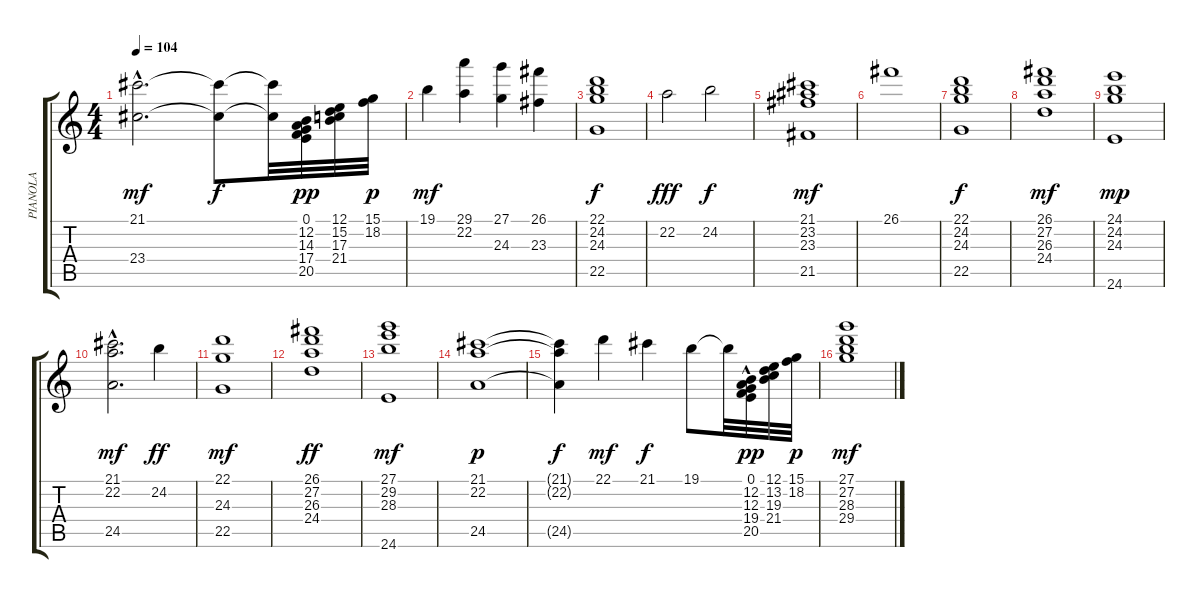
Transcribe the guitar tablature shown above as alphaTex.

\track ("PIANOLA" "PIANOLA") {instrument percussiveorgan}
\staff {score tabs}
\tuning (E4 B3 G3 D3 A2 E2) {hide}
\ts (4 4)
\tempo 104
\clef g2
\ks c
(21.1{hac} 23.4{hac}).2{d dy mf} (21.1{t} 23.4{t}).8{dy f} (21.1{t} 23.4{t}).32 (0.1 12.2 14.3 17.4 20.5).32{dy pp} (12.1 15.2 17.3 21.4).32 (15.1 18.2).32{dy p} |
19.1.4{dy mf} (29.1 22.2).4 (27.1 24.3).4 (26.1 23.3).4 |
(22.1 24.2 24.3 22.5).1{dy f} |
22.2.2{dy fff} 24.2.2{dy f} |
(21.1 23.2 23.3 21.5).1{dy mf} |
26.1.1 |
(22.1 24.2 24.3 22.5).1{dy f} |
(26.1 27.2 26.3 24.4).1{dy mf} |
(24.1 24.2 24.3 24.6).1{dy mp} |
(21.1{hac} 22.2{hac} 24.5).2{d dy mf} 24.2.4{dy ff} |
(22.1 24.3 22.5).1{dy mf} |
(26.1 27.2 26.3 24.4).1{dy ff} |
(27.1 29.2 28.3 24.6).1{dy mf} |
(21.1 22.2 24.5).1{dy p} |
(21.1{t} 22.2{t} 24.5{t}).4{dy f} 22.1.4{dy mf} 21.1.4{dy f} 19.1.8 19.1{t}.32 (0.1 12.2 12.3 19.4{hac} 20.5).32{dy pp} (12.1 13.2 19.3 21.4).32 (15.1 18.2).32{dy p} |
(27.1 27.2 28.3 29.4).1{dy mf}
